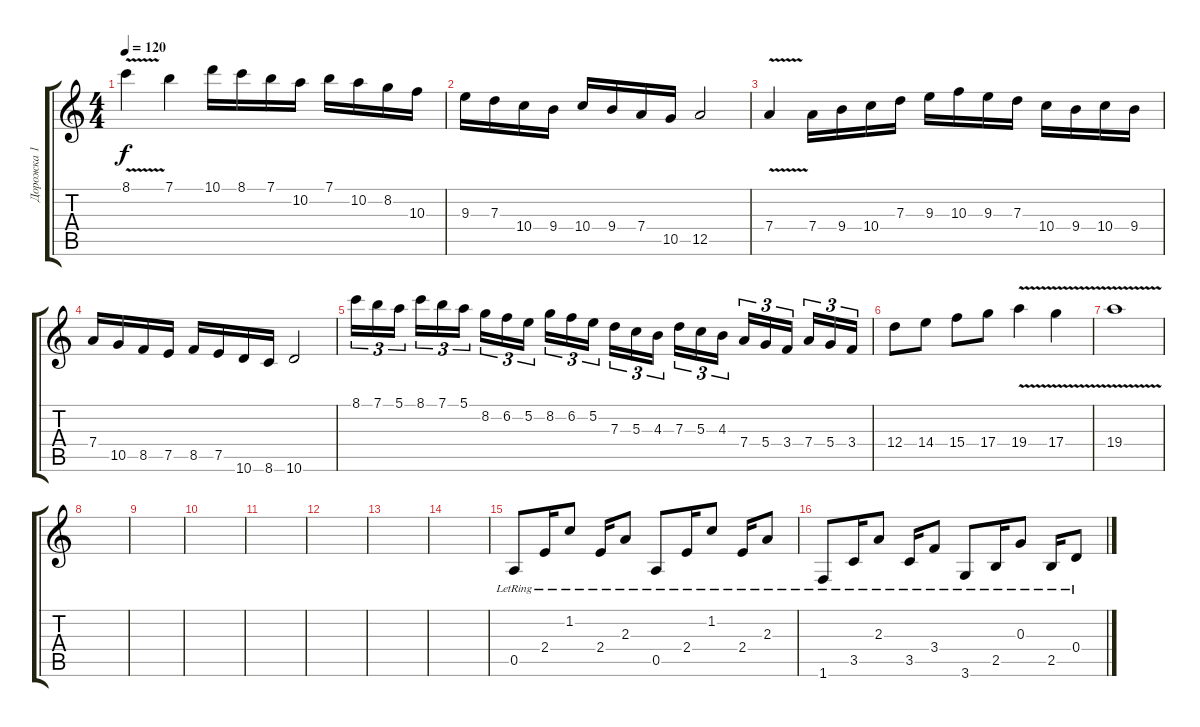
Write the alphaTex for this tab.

\track ("Дорожка 1" "Дорожка 1") {instrument acousticguitarsteel}
\staff {score tabs}
\tuning (E4 B3 G3 D3 A2 E2) {hide}
\ts (4 4)
\tempo 120
\clef g2
\ks c
8.1{v}.4{dy f} 7.1.4 10.1.16 8.1.16 7.1.16 10.2.16 7.1.16 10.2.16 8.2.16 10.3.16 |
9.3.16 7.3.16 10.4.16 9.4.16 10.4.16 9.4.16 7.4.16 10.5.16 12.5.2 |
7.4{v}.4 7.4.16 9.4.16 10.4.16 7.3.16 9.3.16 10.3.16 9.3.16 7.3.16 10.4.16 9.4.16 10.4.16 9.4.16 |
7.4.16 10.5.16 8.5.16 7.5.16 8.5.16 7.5.16 10.6.16 8.6.16 10.6.2 |
8.1.16{tu (3 2)} 7.1.16{tu (3 2)} 5.1.16{tu (3 2) beam splitsecondary} 8.1.16{tu (3 2)} 7.1.16{tu (3 2)} 5.1.16{tu (3 2)} 8.2.16{tu (3 2)} 6.2.16{tu (3 2)} 5.2.16{tu (3 2) beam splitsecondary} 8.2.16{tu (3 2)} 6.2.16{tu (3 2)} 5.2.16{tu (3 2)} 7.3.16{tu (3 2)} 5.3.16{tu (3 2)} 4.3.16{tu (3 2) beam splitsecondary} 7.3.16{tu (3 2)} 5.3.16{tu (3 2)} 4.3.16{tu (3 2)} 7.4.16{tu (3 2)} 5.4.16{tu (3 2)} 3.4.16{tu (3 2) beam splitsecondary} 7.4.16{tu (3 2)} 5.4.16{tu (3 2)} 3.4.16{tu (3 2)} |
12.4.8 14.4.8 15.4.8 17.4.8 19.4{v}.4 17.4{v}.4 |
19.4{v}.1 |
|
|
|
|
|
|
|
0.5{lr}.8 2.4{lr}.16 1.2{lr}.8 2.4{lr}.16 2.3{lr}.8 0.5{lr}.8 2.4{lr}.16 1.2{lr}.8 2.4{lr}.16 2.3{lr}.8 |
1.6{lr}.8 3.5{lr}.16 2.3{lr}.8 3.5{lr}.16 3.4{lr}.8 3.6{lr}.8 2.5{lr}.16 0.3{lr}.8 2.5{lr}.16 0.4{lr}.8
